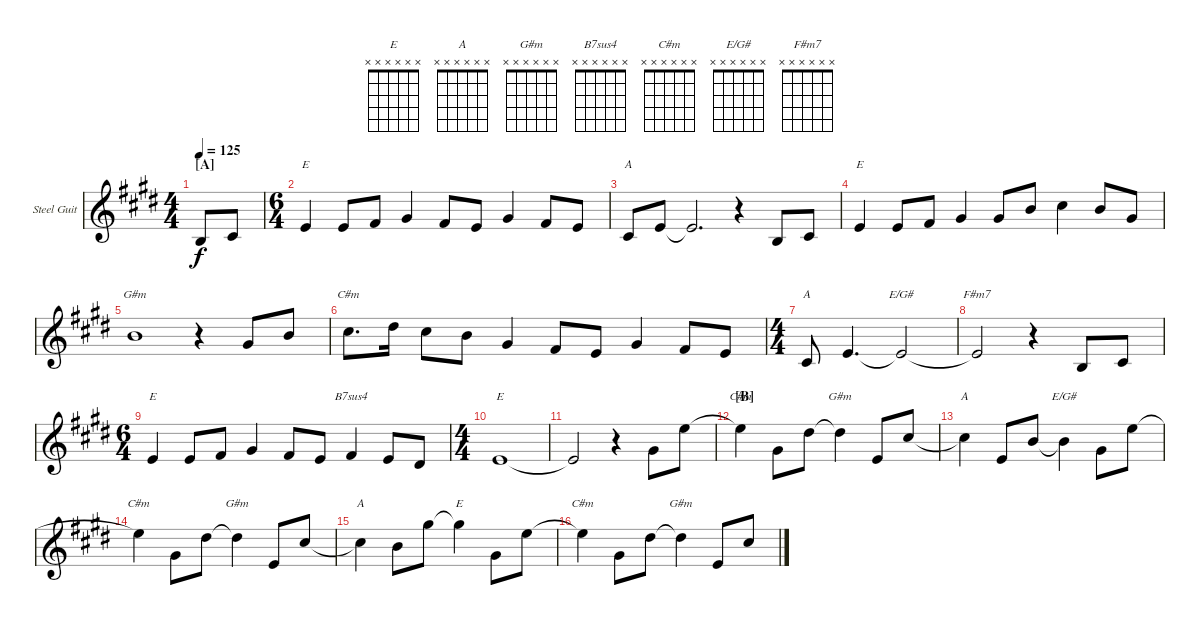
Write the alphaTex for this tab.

\defaultSystemsLayout 4
\bracketExtendMode groupsimilarinstruments
\firstSystemTrackNameOrientation horizontal
\otherSystemsTrackNameOrientation horizontal
\track ("Steel Guitar" "Steel Guit") {instrument acousticguitarsteel}
\staff {score}
\tuning (E4 B3 G3 D3 A2 E2)
\displaytranspose 0
\chord ("E" x x x x x x)
\chord ("A" x x x x x x)
\chord ("G#m" x x x x x x)
\chord ("B7sus4" x x x x x x)
\chord ("C#m" x x x x x x)
\chord ("E/G#" x x x x x x)
\chord ("F#m7" x x x x x x)
\ts (4 4)
\section ("A" "")
\ac
\tempo 125
\clef g2
\scale
0.225514
\ks e
14.5.8{dy f instrument acousticguitarsteel} 16.5.8 |
\ts (6 4)
\beaming (8 2 2 2 2 2 2)
\scale
0.393515 14.4.4{ch "E"} 14.4.8 16.4.8 18.4.4 16.4.8 14.4.8 18.4.4 16.4.8 14.4.8 |
\scale
0.380658 16.5.8{ch "A"} 14.4.8 14.4{t}.2{d} r.4 14.5.8 16.5.8 |
\scale
0.526119 14.4.4{ch "E"} 14.4.8 16.4.8 18.4.4 18.4.8 16.3.8 18.3.4 16.3.8 18.4.8 |
\scale
0.473173 16.3.1{ch "G#m"} r.4 18.4.8 16.3.8 |
\scale
0.532204 18.3.8{d ch "C#m"} 16.2.16 18.3.8 16.3.8 18.4.4 16.4.8 14.4.8 18.4.4 16.4.8 14.4.8 |
\ts (4 4)
\scale
0.234317 16.5.8{ch "A"} 14.4.4{d} 14.4{t}.2{ch "E/G#"} |
\scale
0.233349 14.4{t}.2{ch "F#m7"} r.4 14.5.8 16.5.8 |
\ts (6 4)
\scale
0.533796 14.4.4{ch "E"} 14.4.8 16.4.8 18.4.4 16.4.8 14.4.8 16.4.4{ch "B7sus4"} 14.4.8 13.4.8 |
\ts (4 4)
\scale
0.23263 14.4.1{ch "E"} |
\scale
0.233538 14.4{t}.2 r.4 18.4.8 17.2.8 |
\section ("B" "")
\scale
0.302265 17.2{t}.4{ch "C#m"} 18.4.8 16.2.8 16.2{t}.4{ch "G#m"} 14.4.8 18.3.8 |
\scale
0.233047 18.3{t}.4{ch "A"} 14.4.8 16.3.8 16.3{t}.4{ch "E/G#"} 18.4.8 17.2.8 |
\scale
0.240196 17.2{t}.4{ch "C#m"} 18.4.8 16.2.8 16.2{t}.4{ch "G#m"} 14.4.8 14.2.8 |
\scale
0.224522 14.2{t}.4{ch "A"} 16.3.8 16.1.8 16.1{t}.4{ch "E"} 18.4.8 17.2.8 |
\scale
0.299909 17.2{t}.4{ch "C#m"} 18.4.8 16.2.8 16.2{t}.4{ch "G#m"} 14.4.8 18.3.8
